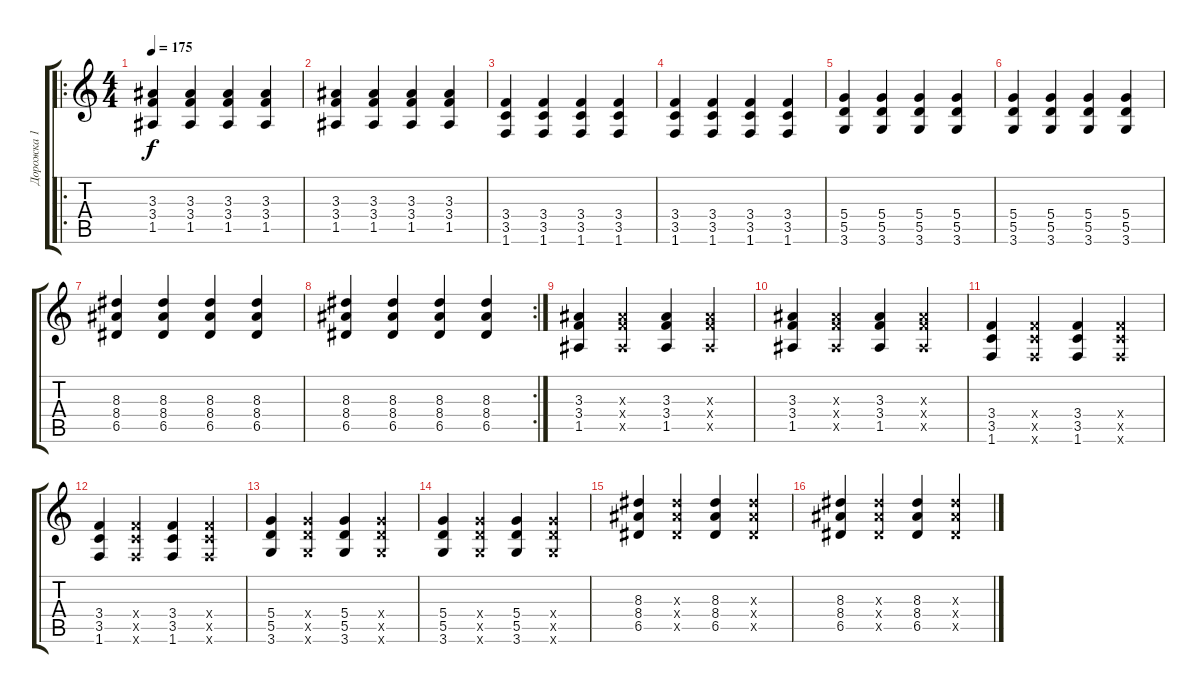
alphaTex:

\track ("Дорожка 1" "Дорожка 1") {instrument distortionguitar}
\staff {score tabs}
\tuning (E4 B3 G3 D3 A2 E2) {hide}
\ro
\ts (4 4)
\tempo 175
\clef g2
\ks c
(3.3 3.4 1.5).4{dy f} (3.3 3.4 1.5).4 (3.3 3.4 1.5).4 (3.3 3.4 1.5).4 |
(3.3 3.4 1.5).4 (3.3 3.4 1.5).4 (3.3 3.4 1.5).4 (3.3 3.4 1.5).4 |
(3.4 3.5 1.6).4 (3.4 3.5 1.6).4 (3.4 3.5 1.6).4 (3.4 3.5 1.6).4 |
(3.4 3.5 1.6).4 (3.4 3.5 1.6).4 (3.4 3.5 1.6).4 (3.4 3.5 1.6).4 |
(5.4 5.5 3.6).4 (5.4 5.5 3.6).4 (5.4 5.5 3.6).4 (5.4 5.5 3.6).4 |
(5.4 5.5 3.6).4 (5.4 5.5 3.6).4 (5.4 5.5 3.6).4 (5.4 5.5 3.6).4 |
(8.3 8.4 6.5).4 (8.3 8.4 6.5).4 (8.3 8.4 6.5).4 (8.3 8.4 6.5).4 |
\rc 2
(8.3 8.4 6.5).4 (8.3 8.4 6.5).4 (8.3 8.4 6.5).4 (8.3 8.4 6.5).4 |
(3.3 3.4 1.5).4 (3.3{x} 3.4{x} 1.5{x}).4 (3.3 3.4 1.5).4 (3.3{x} 3.4{x} 1.5{x}).4 |
(3.3 3.4 1.5).4 (3.3{x} 3.4{x} 1.5{x}).4 (3.3 3.4 1.5).4 (3.3{x} 3.4{x} 1.5{x}).4 |
(3.4 3.5 1.6).4 (3.4{x} 3.5{x} 1.6{x}).4 (3.4 3.5 1.6).4 (3.4{x} 3.5{x} 1.6{x}).4 |
(3.4 3.5 1.6).4 (3.4{x} 3.5{x} 1.6{x}).4 (3.4 3.5 1.6).4 (3.4{x} 3.5{x} 1.6{x}).4 |
(5.4 5.5 3.6).4 (5.4{x} 5.5{x} 3.6{x}).4 (5.4 5.5 3.6).4 (5.4{x} 5.5{x} 3.6{x}).4 |
(5.4 5.5 3.6).4 (5.4{x} 5.5{x} 3.6{x}).4 (5.4 5.5 3.6).4 (5.4{x} 5.5{x} 3.6{x}).4 |
(8.3 8.4 6.5).4 (8.3{x} 8.4{x} 6.5{x}).4 (8.3 8.4 6.5).4 (8.3{x} 8.4{x} 6.5{x}).4 |
(8.3 8.4 6.5).4 (8.3{x} 8.4{x} 6.5{x}).4 (8.3 8.4 6.5).4 (8.3{x} 8.4{x} 6.5{x}).4
